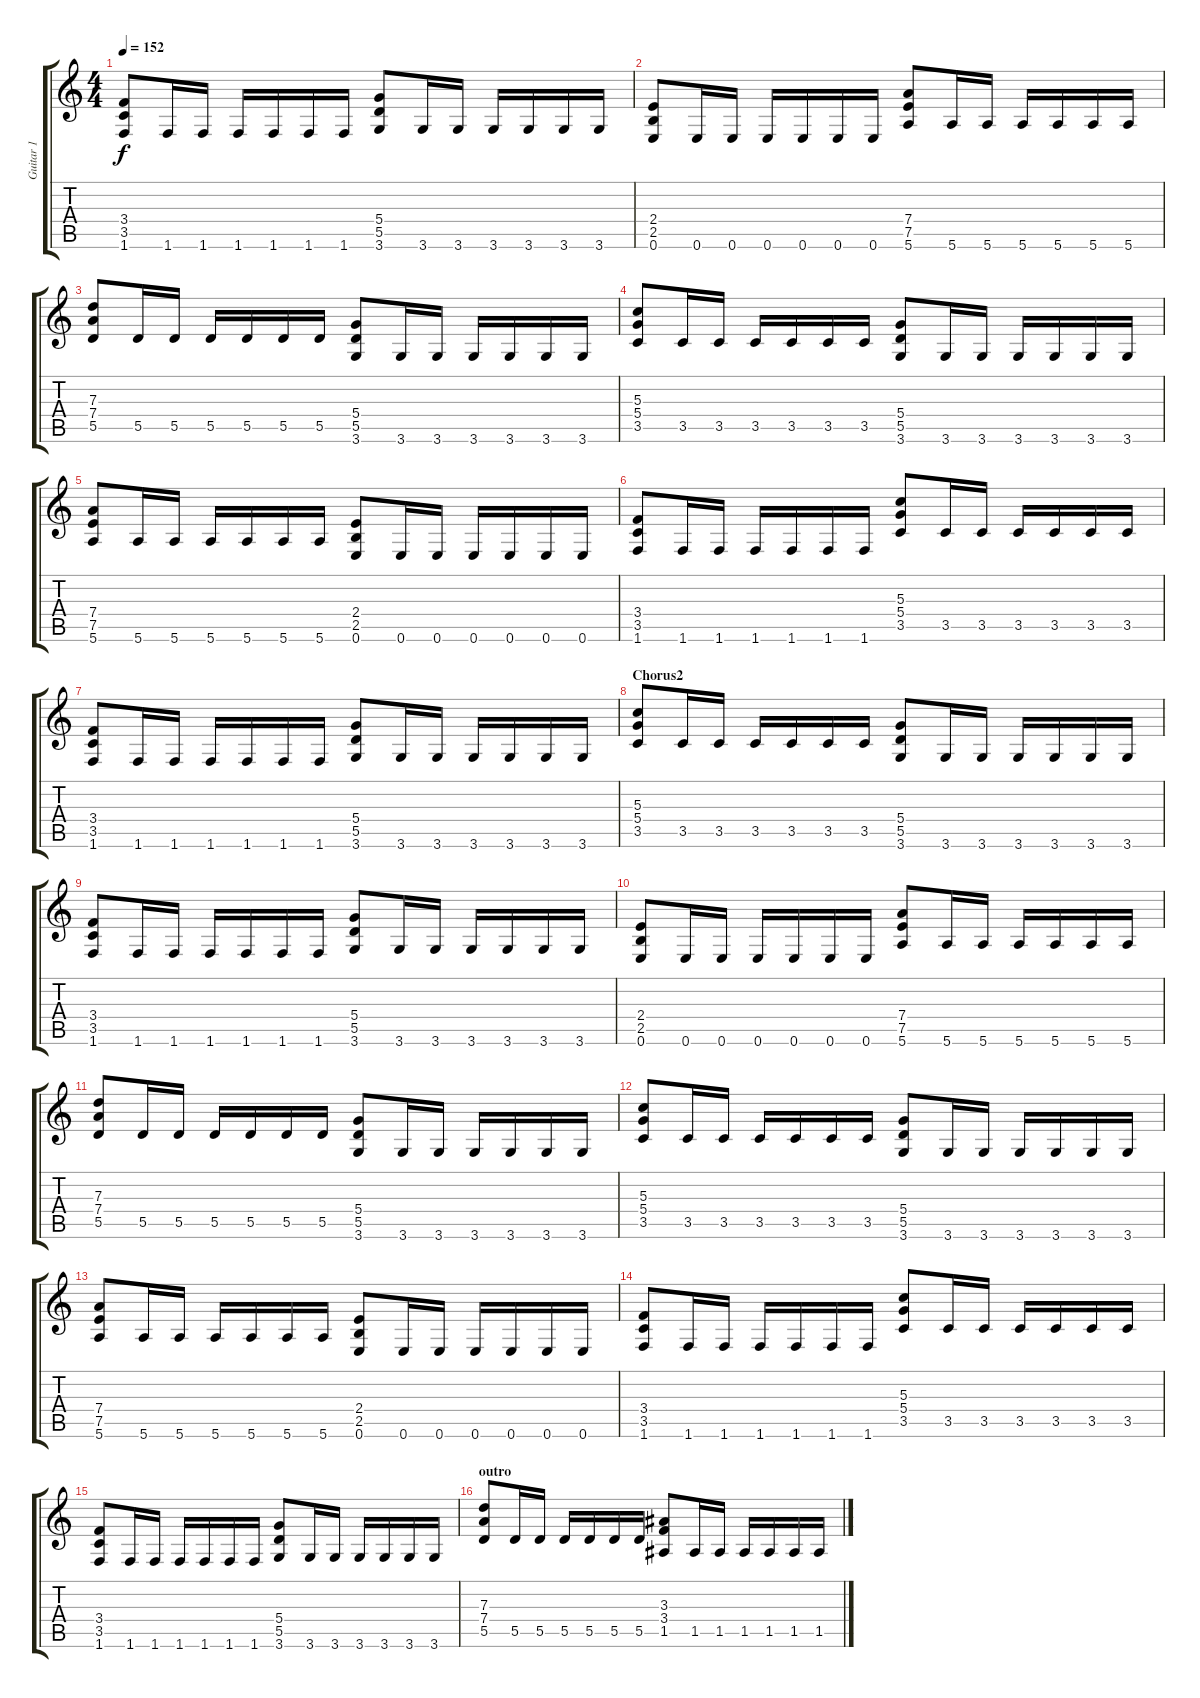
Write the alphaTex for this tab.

\track ("Guitar 1" "Guitar 1") {instrument distortionguitar}
\staff {score tabs}
\tuning (E4 B3 G3 D3 A2 E2) {hide}
\ts (4 4)
\tempo 152
\clef g2
\ks c
(3.4 3.5 1.6).8{dy f} 1.6.16 1.6.16 1.6.16 1.6.16 1.6.16 1.6.16 (5.4 5.5 3.6).8 3.6.16 3.6.16 3.6.16 3.6.16 3.6.16 3.6.16 |
(2.4 2.5 0.6).8 0.6.16 0.6.16 0.6.16 0.6.16 0.6.16 0.6.16 (7.4 7.5 5.6).8 5.6.16 5.6.16 5.6.16 5.6.16 5.6.16 5.6.16 |
(7.3 7.4 5.5).8 5.5.16 5.5.16 5.5.16 5.5.16 5.5.16 5.5.16 (5.4 5.5 3.6).8 3.6.16 3.6.16 3.6.16 3.6.16 3.6.16 3.6.16 |
(5.3 5.4 3.5).8 3.5.16 3.5.16 3.5.16 3.5.16 3.5.16 3.5.16 (5.4 5.5 3.6).8 3.6.16 3.6.16 3.6.16 3.6.16 3.6.16 3.6.16 |
(7.4 7.5 5.6).8 5.6.16 5.6.16 5.6.16 5.6.16 5.6.16 5.6.16 (2.4 2.5 0.6).8 0.6.16 0.6.16 0.6.16 0.6.16 0.6.16 0.6.16 |
(3.4 3.5 1.6).8 1.6.16 1.6.16 1.6.16 1.6.16 1.6.16 1.6.16 (5.3 5.4 3.5).8 3.5.16 3.5.16 3.5.16 3.5.16 3.5.16 3.5.16 |
(3.4 3.5 1.6).8 1.6.16 1.6.16 1.6.16 1.6.16 1.6.16 1.6.16 (5.4 5.5 3.6).8 3.6.16 3.6.16 3.6.16 3.6.16 3.6.16 3.6.16 |
\section ("" "Chorus2")
(5.3 5.4 3.5).8 3.5.16 3.5.16 3.5.16 3.5.16 3.5.16 3.5.16 (5.4 5.5 3.6).8 3.6.16 3.6.16 3.6.16 3.6.16 3.6.16 3.6.16 |
(3.4 3.5 1.6).8 1.6.16 1.6.16 1.6.16 1.6.16 1.6.16 1.6.16 (5.4 5.5 3.6).8 3.6.16 3.6.16 3.6.16 3.6.16 3.6.16 3.6.16 |
(2.4 2.5 0.6).8 0.6.16 0.6.16 0.6.16 0.6.16 0.6.16 0.6.16 (7.4 7.5 5.6).8 5.6.16 5.6.16 5.6.16 5.6.16 5.6.16 5.6.16 |
(7.3 7.4 5.5).8 5.5.16 5.5.16 5.5.16 5.5.16 5.5.16 5.5.16 (5.4 5.5 3.6).8 3.6.16 3.6.16 3.6.16 3.6.16 3.6.16 3.6.16 |
(5.3 5.4 3.5).8 3.5.16 3.5.16 3.5.16 3.5.16 3.5.16 3.5.16 (5.4 5.5 3.6).8 3.6.16 3.6.16 3.6.16 3.6.16 3.6.16 3.6.16 |
(7.4 7.5 5.6).8 5.6.16 5.6.16 5.6.16 5.6.16 5.6.16 5.6.16 (2.4 2.5 0.6).8 0.6.16 0.6.16 0.6.16 0.6.16 0.6.16 0.6.16 |
(3.4 3.5 1.6).8 1.6.16 1.6.16 1.6.16 1.6.16 1.6.16 1.6.16 (5.3 5.4 3.5).8 3.5.16 3.5.16 3.5.16 3.5.16 3.5.16 3.5.16 |
(3.4 3.5 1.6).8 1.6.16 1.6.16 1.6.16 1.6.16 1.6.16 1.6.16 (5.4 5.5 3.6).8 3.6.16 3.6.16 3.6.16 3.6.16 3.6.16 3.6.16 |
\section ("" "outro")
(7.3 7.4 5.5).8 5.5.16 5.5.16 5.5.16 5.5.16 5.5.16 5.5.16 (3.3 3.4 1.5).8 1.5.16 1.5.16 1.5.16 1.5.16 1.5.16 1.5.16
